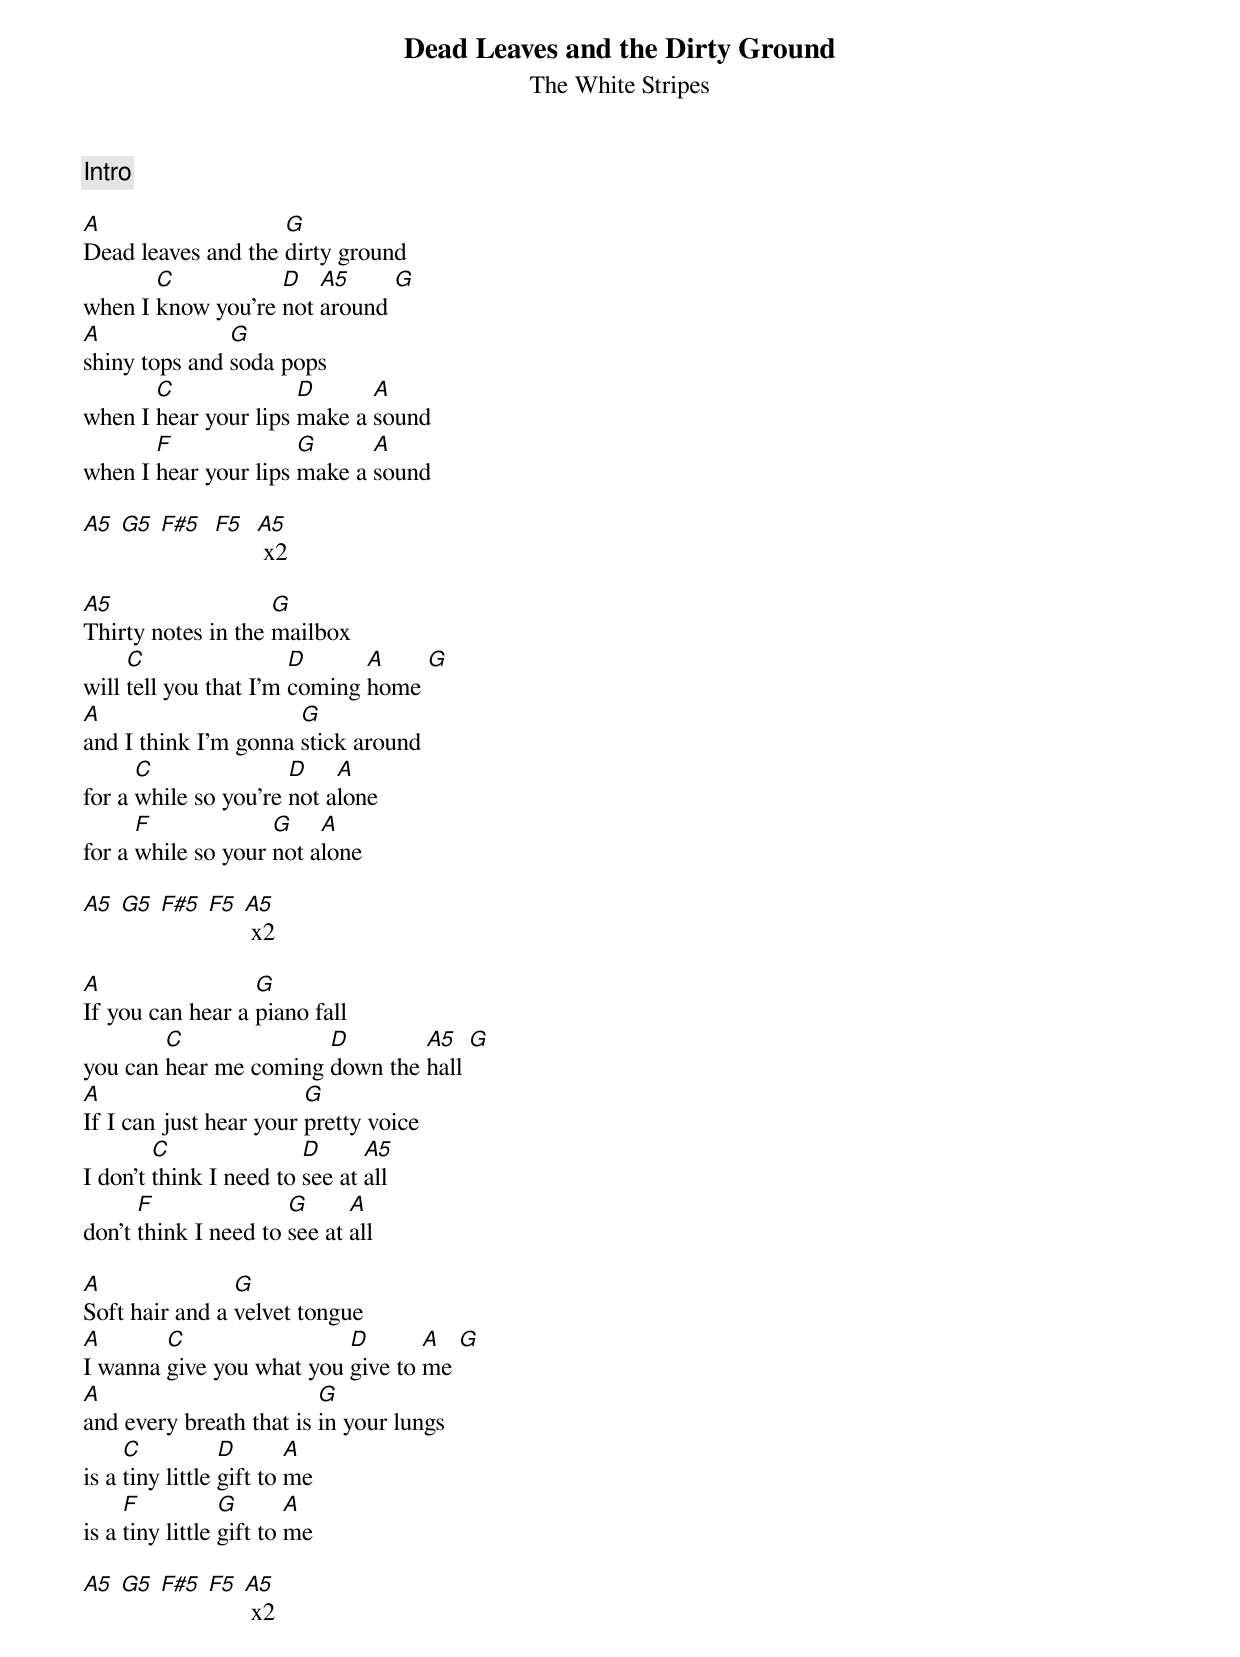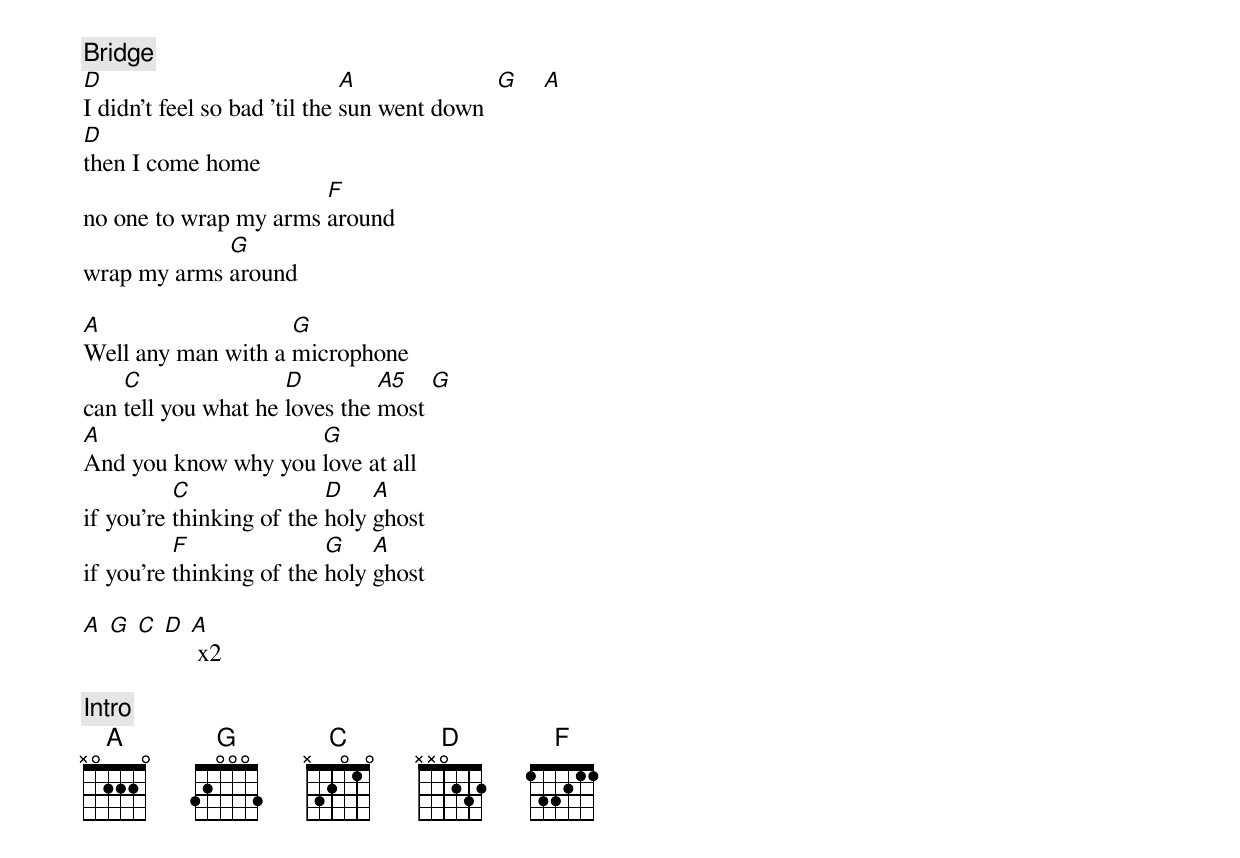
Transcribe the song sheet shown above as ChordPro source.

{title:Dead Leaves and the Dirty Ground}
{subtitle: The White Stripes}

{c:Intro}

[A]Dead leaves and the [G]dirty ground
when I [C]know you're [D]not [A5]around [G]
[A]shiny tops and [G]soda pops
when I [C]hear your lips [D]make a [A]sound
when I [F]hear your lips [G]make a [A]sound

[A5] [G5] [F#5]  [F5]  [A5] x2

[A5]Thirty notes in the [G]mailbox
will [C]tell you that I'm [D]coming [A]home [G]
[A]and I think I'm gonna [G]stick around
for a [C]while so you're [D]not a[A]lone
for a [F]while so your [G]not a[A]lone

[A5] [G5] [F#5] [F5] [A5] x2

[A]If you can hear a [G]piano fall
you can [C]hear me coming [D]down the [A5]hall [G]
[A]If I can just hear your [G]pretty voice
I don't [C]think I need to [D]see at [A5]all
don't [F]think I need to [G]see at [A]all

[A]Soft hair and a [G]velvet tongue
[A]I wanna [C]give you what you [D]give to [A]me [G]
[A]and every breath that is [G]in your lungs
is a [C]tiny little [D]gift to [A]me
is a [F]tiny little [G]gift to [A]me

[A5] [G5] [F#5] [F5] [A5] x2

{c:Bridge}
[D]I didn't feel so bad 'til the [A]sun went down  [G]    [A]
[D]then I come home
no one to wrap my arms [F]around
wrap my arms [G]around

[A]Well any man with a [G]microphone
can [C]tell you what he [D]loves the [A5]most [G]
[A]And you know why you [G]love at all
if you're [C]thinking of the [D]holy [A]ghost
if you're [F]thinking of the [G]holy [A]ghost

[A] [G] [C] [D] [A] x2

{c:Intro}
